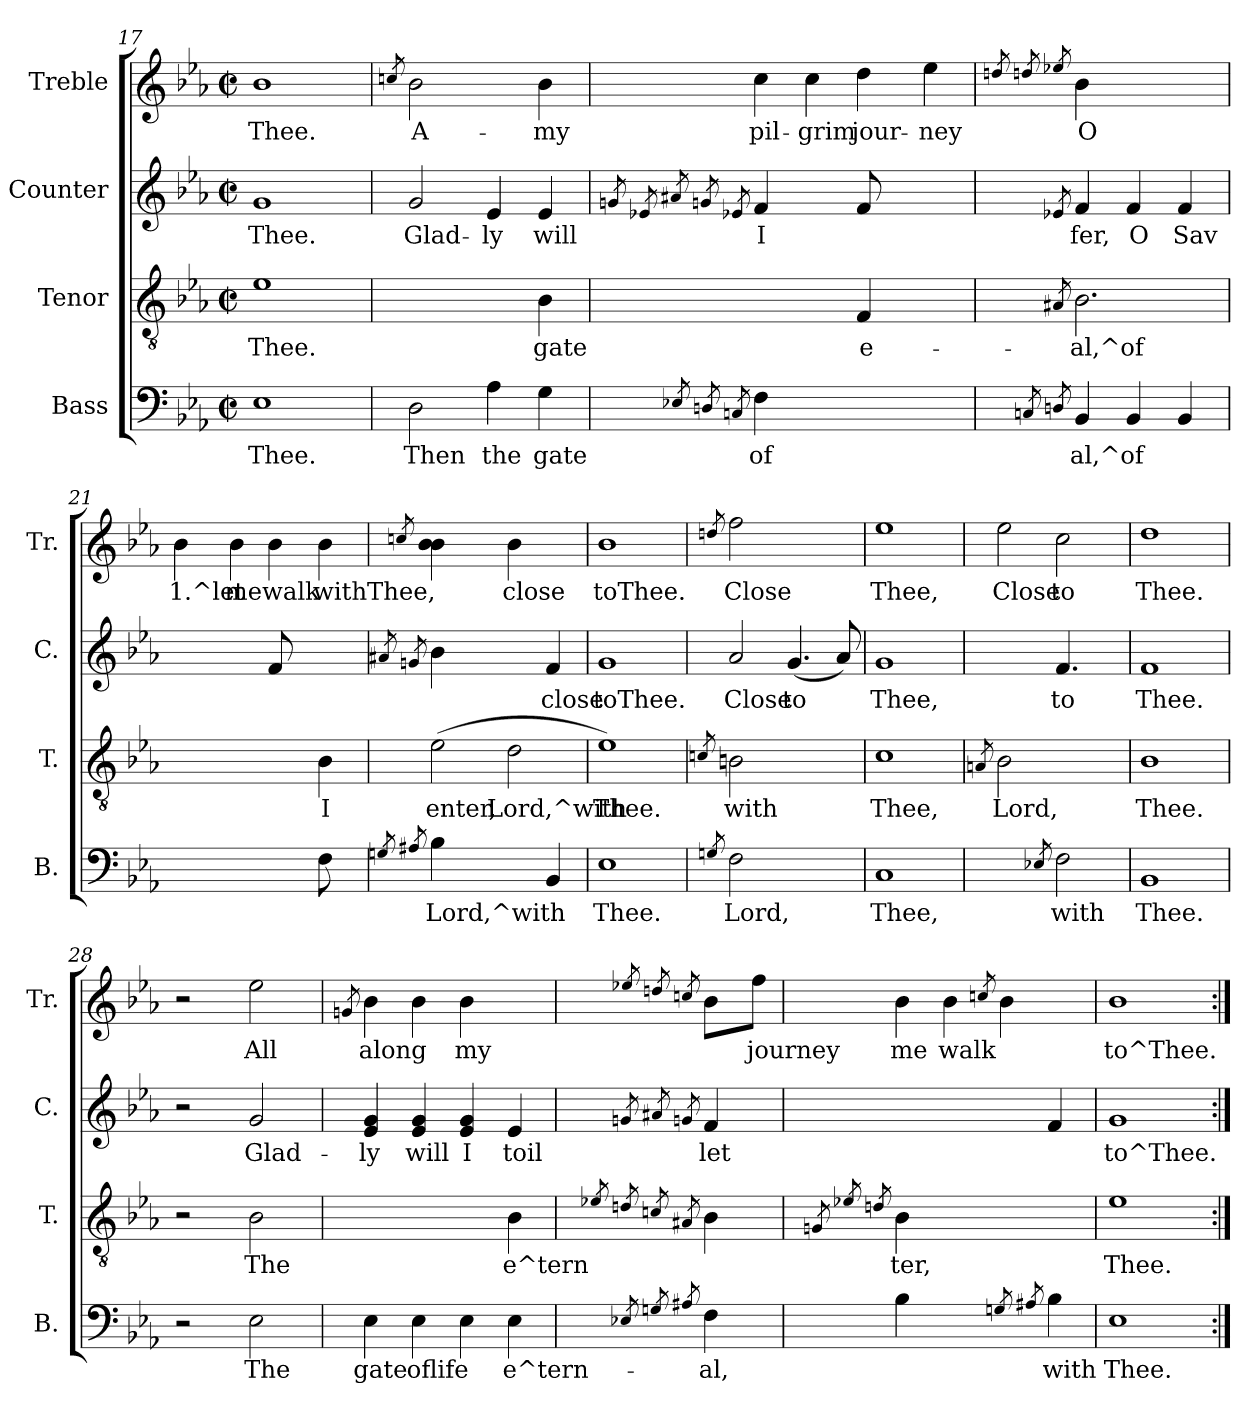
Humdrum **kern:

**kern	**text	**kern	**text	**kern	**text	**kern	**text
*part4	*part4	*part3	*part3	*part2	*part2	*part1	*part1
*staff4	*staff4	*staff3	*staff3	*staff2	*staff2	*staff1	*staff1
*I"Bass	*	*I"Tenor	*	*I"Counter	*	*I"Treble	*
*I'B.	*	*I'T.	*	*I'C.	*	*I'Tr.	*
*clefF4	*	*clefGv2	*	*clefG2	*	*clefG2	*
*k[b-e-a-]	*	*k[b-e-a-]	*	*k[b-e-a-]	*	*k[b-e-a-]	*
*E-:	*	*E-:	*	*E-:	*	*E-:	*
*M2/2	*	*M2/2	*	*M2/2	*	*M2/2	*
*met(c|)	*	*met(c|)	*	*met(c|)	*	*met(c|)	*
=17	=17	=17	=17	=17	=17	=17	=17
!	!LO:LY:a:rj	!	!LO:LY:b:rj	!	!LO:LY:b:rj	!	!LO:LY:b:rj
1E-	Thee.	1e-	Thee.	1g	Thee.	1b-	Thee.
=18	=18	=18	=18	=18	=18	=18	=18
.	.	.	.	.	.	8qccn/	.
!	!LO:LY:a:rj	!	!	!	!LO:LY:b:rj	!	!LO:LY:b:rj
2D\	Then	2.ryy	.	2g/	Glad-	2b-\	A-
!	!LO:LY:a:rj	!	!	!	!LO:LY:b:rj	!	!
4A-\	the	.	.	4e-/	-ly	4ryy	.
!	!LO:LY:a:rj	!	!LO:LY:b:rj	!	!LO:LY:b:rj	!	!LO:LY:b:rj
4G\	gate	4B-\	gate	4e-/	will	4b-\	-my
=19	=19	=19	=19	=19	=19	=19	=19
.	.	.	.	8qgn/	.	.	.
.	.	.	.	8qe-X/	.	.	.
8qE-X/	.	.	.	8qa#X/	.	.	.
8qDn/	.	.	.	8qgn/	.	.	.
8qCn/	.	.	.	8qe-X/	.	.	.
!	!LO:LY:a:rj	!	!	!	!LO:LY:b:rj	!	!LO:LY:b:rj
4F\	of	2ryy	.	4f/	I	4cc\	pil-
!	!	!	!	!	!	!	!LO:LY:b:rj
2.ryy	.	.	.	4ryy	.	4cc\	-grim
!	!	!	!LO:LY:b:rj	!	!LO:LY:b:rj	!	!LO:LY:b:rj
.	.	4F/	e-	8f/	.	4dd\	jour-
.	.	.	.	4.ryy	.	.	.
!	!	!	!	!	!	!	!LO:LY:b:rj
.	.	4ryy	.	.	.	4ee-\	-ney
=20	=20	=20	=20	=20	=20	=20	=20
.	.	.	.	.	.	8qddn/	.
8qCn/	.	.	.	.	.	8qddn/	.
8qDn/	.	8qA#X/	.	8qe-X/	.	8qee-X/	.
!	!LO:LY:a:rj	!	!LO:LY:b:rj	!	!LO:LY:b:rj	!	!LO:LY:b:rj
4BB-/	al,^of	2.B-\	-al,^of	4f/	fer,	4b-\	O
!	!LO:LY:a:rj	!	!	!	!LO:LY:b:rj	!	!
4BB-/	.	.	.	4f/	O	2ryy	.
!	!LO:LY:a:rj	!	!	!	!LO:LY:b:rj	!	!
4BB-/	.	.	.	4f/	Sav-	.	.
!!LO:PB:g=z
=21	=21	=21	=21	=21	=21	=21	=21
!	!	!	!	!	!	!	!LO:LY:b:rj
2.ryy	.	2.ryy	.	2ryy	.	4b-\	1.^let
!	!	!	!	!	!	!	!LO:LY:b:rj
.	.	.	.	.	.	4b-\	mewalk
!	!	!	!	!	!LO:LY:b:rj	!	!LO:LY:b:rj
.	.	.	.	8f/	--	4b-\	.
.	.	.	.	4.ryy	.	.	.
!	!LO:LY:a:rj	!	!LO:LY:b:rj	!	!	!	!LO:LY:b:rj
8F\	.	4B-\	I	.	.	4b-\	withThee,
8ryy	.	.	.	.	.	.	.
=22	=22	=22	=22	=22	=22	=22	=22
8qGn/	.	.	.	8qa#X/	.	.	.
8qA#X/	.	.	.	8qgn/	.	8qccn/	.
!	!LO:LY:a:rj	!	!LO:LY:b:rj	!	!LO:LY:b:rj	!	!LO:LY:b:rj
4B-\	Lord,^with	(>2e-\	enter,	4b-\	-	4b-\ 4b-\	.
2ryy	.	.	.	2ryy	.	4ryy	.
!	!	!	!LO:LY:b:rj	!	!	!	!LO:LY:b:rj
.	.	2d\	Lord,^with	.	.	4b-\	close
!	!LO:LY:a:rj	!	!	!	!LO:LY:b:rj	!	!
4BB-/	.	.	.	4f/	close	4ryy	.
=23	=23	=23	=23	=23	=23	=23	=23
!	!LO:LY:a:rj	!	!LO:LY:b:rj	!	!LO:LY:b:rj	!	!LO:LY:b:rj
1E-	Thee.	1e-)	Thee.	1g	toThee.	1b-	toThee.
=24	=24	=24	=24	=24	=24	=24	=24
8qGn/	.	8qcn/	.	.	.	8qddn/	.
!	!LO:LY:a:rj	!	!LO:LY:b:rj	!	!LO:LY:b:rj	!	!LO:LY:b:rj
2F\	Lord,	2Bn\	with	2a-/	Close	2ff\	Close
!	!	!	!	!	!LO:LY:b:rj	!	!
2ryy	.	2ryy	.	(<4.g/	to	2ryy	.
!	!	!	!	!	!LO:LY:b:rj	!	!
.	.	.	.	8a-/)	.	.	.
=25	=25	=25	=25	=25	=25	=25	=25
!	!LO:LY:a:rj	!	!LO:LY:b:rj	!	!LO:LY:b:rj	!	!LO:LY:b:rj
1C	Thee,	1c	Thee,	1g	Thee,	1ee-	Thee,
=26	=26	=26	=26	=26	=26	=26	=26
.	.	8qAn/	.	.	.	.	.
!	!	!	!LO:LY:b:rj	!	!	!	!LO:LY:b:rj
2ryy	.	2B-\	Lord,	2ryy	.	2ee-\	Close
8qE-X/	.	.	.	.	.	.	.
!	!LO:LY:a:rj	!	!	!	!LO:LY:b:rj	!	!LO:LY:b:rj
2F\	with	2ryy	.	4.f/	to	2cc\	to
.	.	.	.	8ryy	.	.	.
=27	=27	=27	=27	=27	=27	=27	=27
!	!LO:LY:a:rj	!	!LO:LY:b:rj	!	!LO:LY:b:rj	!	!LO:LY:b:rj
1BB-	Thee.	1B-	Thee.	1f	Thee.	1dd	Thee.
=28	=28	=28	=28	=28	=28	=28	=28
2r	.	2r	.	2r	.	2r	.
!	!LO:LY:a:rj	!	!LO:LY:b:rj	!	!LO:LY:b:rj	!	!LO:LY:b:rj
2E-\	The	2B-\	The	2g/	Glad-	2ee-\	All
=29	=29	=29	=29	=29	=29	=29	=29
.	.	.	.	.	.	8qgn/	.
!	!LO:LY:a:rj	!	!	!	!LO:LY:b:rj	!	!LO:LY:b:rj
4E-\	gate	2.ryy	.	4g/ 4e-/	-ly	4b-\	along
!	!LO:LY:a:rj	!	!	!	!LO:LY:b:rj	!	!LO:LY:b:rj
4E-\	oflife	.	.	4g/ 4e-/	will	4b-\	.
!	!LO:LY:a:rj	!	!	!	!LO:LY:b:rj	!	!LO:LY:b:rj
4E-\	.	.	.	4g/ 4e-/	I	4b-\	my
!	!LO:LY:a:rj	!	!LO:LY:b:rj	!	!LO:LY:b:rj	!	!
4E-\	e^tern-	4B-\	e^tern-	4e-/	toil	4ryy	.
=30	=30	=30	=30	=30	=30	=30	=30
.	.	8qe-X/	.	.	.	.	.
8qE-X/	.	8qdn/	.	8qgn/	.	8qee-X/	.
8qGn/	.	8qcn/	.	8qa#X/	.	8qddn/	.
8qA#X/	.	8qA#X/	.	8qgn/	.	8qccn/	.
!	!LO:LY:a:rj	!	!LO:LY:b:rj	!	!LO:LY:b:rj	!	!LO:LY:b:rj
4F\	-al,	4B-\	--	4f/	let	4b-\	.
!	!	!	!	!	!	!	!LO:LY:b:rj
8ryy	.	8ryy	.	8ryy	.	8ff\J	journey
=31	=31	=31	=31	=31	=31	=31	=31
.	.	8qGn/	.	.	.	.	.
.	.	8qe-X/	.	.	.	.	.
.	.	8qdn/	.	.	.	.	.
!	!LO:LY:a:rj	!	!LO:LY:b:rj	!	!	!	!LO:LY:b:rj
4B-\	.	4B-\	-ter,	2.ryy	.	4b-\	me
!	!	!	!	!	!	!	!LO:LY:b:rj
2ryy	.	2.ryy	.	.	.	4b-\	walk
.	.	.	.	.	.	8qccn/	.
!	!	!	!	!	!	!	!LO:LY:b:rj
.	.	.	.	.	.	4b-\	.
8qGn/	.	.	.	.	.	.	.
8qA#X/	.	.	.	.	.	.	.
!	!LO:LY:a:rj	!	!	!	!LO:LY:b:rj	!	!
4B-\	with	.	.	4f/	.	4ryy	.
=32	=32	=32	=32	=32	=32	=32	=32
!	!LO:LY:a:rj	!	!LO:LY:b:rj	!	!LO:LY:b:rj	!	!LO:LY:b:rj
1E-	Thee.	1e-	Thee.	1g	to^Thee.	1b-	to^Thee.
=:|!	=:|!	=:|!	=:|!	=:|!	=:|!	=:|!	=:|!
*-	*-	*-	*-	*-	*-	*-	*-
